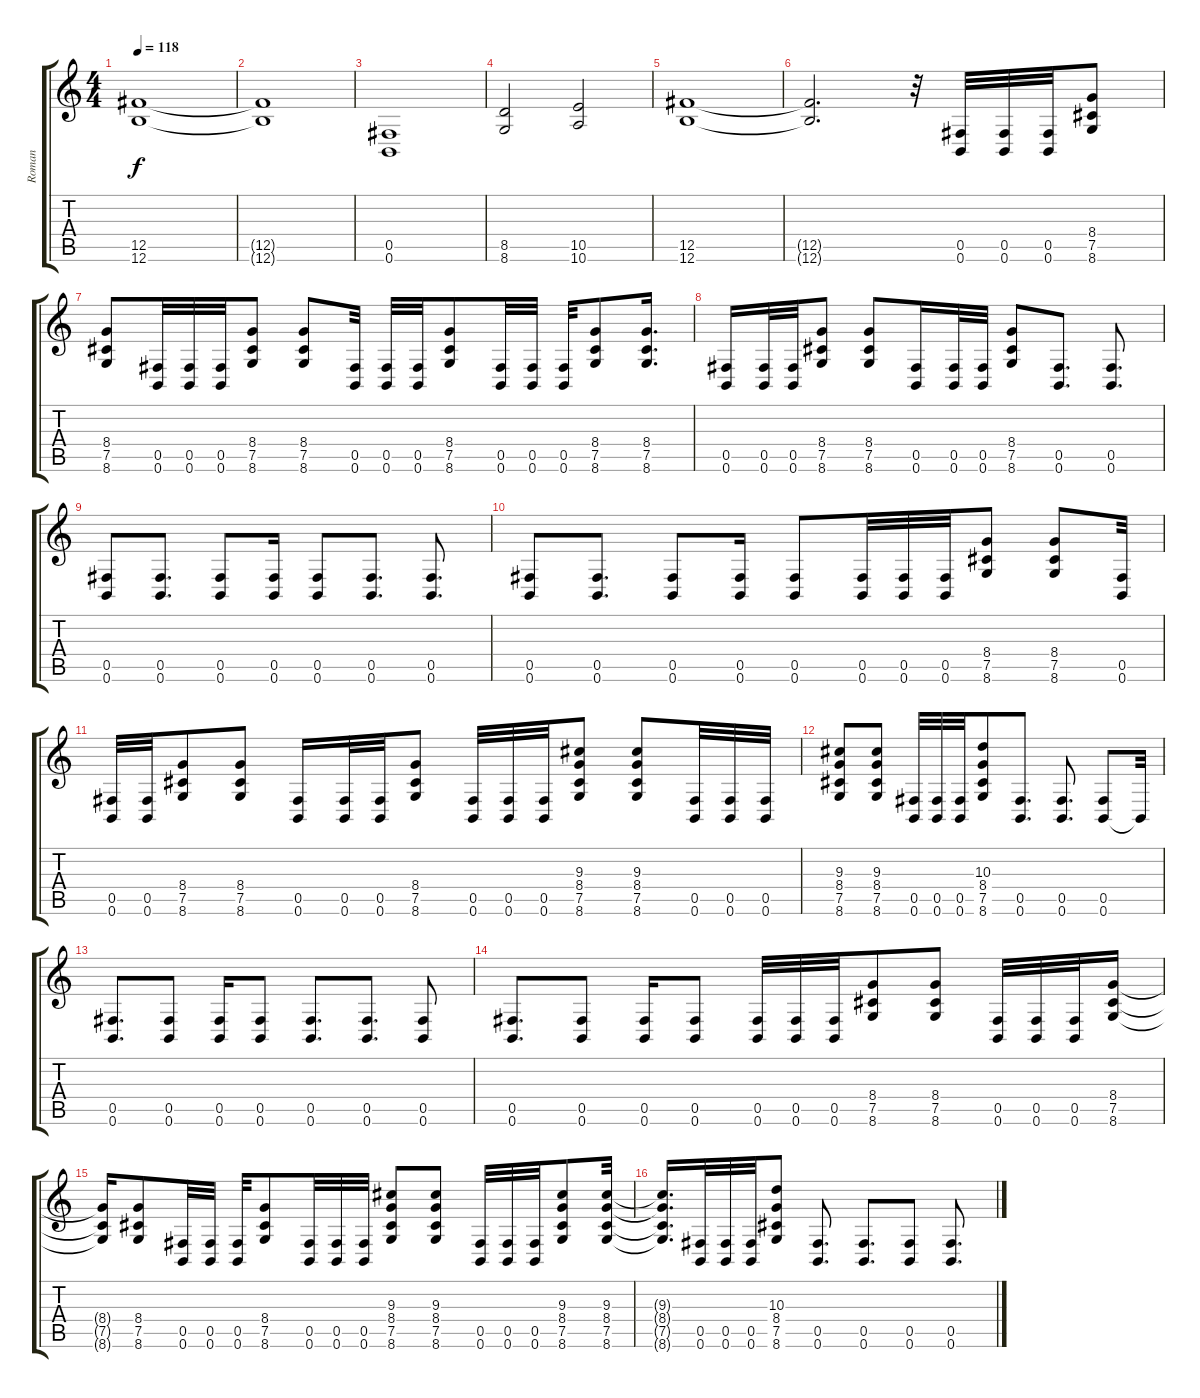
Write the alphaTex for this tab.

\track ("Roman" "Roman") {instrument overdrivenguitar}
\staff {score tabs}
\tuning (Db4 Ab3 E3 B2 Gb2 B1) {hide}
\ts (4 4)
\tempo 118
\clef g2
\ks c
(12.5 12.6).1{dy f} |
(12.5{t} 12.6{t}).1 |
(0.5 0.6).1 |
(8.5 8.6).2 (10.5 10.6).2 |
(12.5 12.6).1 |
(12.5{t} 12.6{t}).2{d} r.32 (0.5 0.6).32 (0.5 0.6).32 (0.5 0.6).32 (8.4 7.5 8.6).8 |
(8.4 7.5 8.6).8 (0.5 0.6).32 (0.5 0.6).32 (0.5 0.6).32 (8.4 7.5 8.6).8 (8.4 7.5 8.6).8 (0.5 0.6).32 (0.5 0.6).32 (0.5 0.6).32 (8.4 7.5 8.6).8 (0.5 0.6).32 (0.5 0.6).32 (0.5 0.6).32 (8.4 7.5 8.6).8 (8.4 7.5 8.6).16{d} |
(0.5 0.6).16 (0.5 0.6).32 (0.5 0.6).32 (8.4 7.5 8.6).8 (8.4 7.5 8.6).8 (0.5 0.6).16 (0.5 0.6).32 (0.5 0.6).32 (8.4 7.5 8.6).8 (0.5 0.6).8{d} (0.5 0.6).8{d} |
(0.5 0.6).8 (0.5 0.6).8{d} (0.5 0.6).8 (0.5 0.6).16 (0.5 0.6).8 (0.5 0.6).8{d} (0.5 0.6).8{d} |
(0.5 0.6).8 (0.5 0.6).8{d} (0.5 0.6).8 (0.5 0.6).16 (0.5 0.6).8 (0.5 0.6).32 (0.5 0.6).32 (0.5 0.6).32 (8.4 7.5 8.6).8 (8.4 7.5 8.6).8 (0.5 0.6).32 |
(0.5 0.6).32 (0.5 0.6).32 (8.4 7.5 8.6).8 (8.4 7.5 8.6).8 (0.5 0.6).16 (0.5 0.6).32 (0.5 0.6).32 (8.4 7.5 8.6).8 (0.5 0.6).32 (0.5 0.6).32 (0.5 0.6).32 (9.3 8.4 7.5 8.6).8 (9.3 8.4 7.5 8.6).8 (0.5 0.6).32 (0.5 0.6).32 (0.5 0.6).32 |
(9.3 8.4 7.5 8.6).8 (9.3 8.4 7.5 8.6).8 (0.5 0.6).32 (0.5 0.6).32 (0.5 0.6).32 (10.3 8.4 7.5 8.6).8 (0.5 0.6).8{d} (0.5 0.6).8{d} (0.5 0.6).8 0.6{t}.32 |
(0.5 0.6).8{d} (0.5 0.6).8 (0.5 0.6).16 (0.5 0.6).8 (0.5 0.6).8{d} (0.5 0.6).8{d} (0.5 0.6).8 |
(0.5 0.6).8{d} (0.5 0.6).8 (0.5 0.6).16 (0.5 0.6).8 (0.5 0.6).32 (0.5 0.6).32 (0.5 0.6).32 (8.4 7.5 8.6).8 (8.4 7.5 8.6).8 (0.5 0.6).32 (0.5 0.6).32 (0.5 0.6).32 (8.4 7.5 8.6).16 |
(8.4{t} 7.5{t} 8.6{t}).16 (8.4 7.5 8.6).8 (0.5 0.6).32 (0.5 0.6).32 (0.5 0.6).32 (8.4 7.5 8.6).8 (0.5 0.6).32 (0.5 0.6).32 (0.5 0.6).32 (9.3 8.4 7.5 8.6).8 (9.3 8.4 7.5 8.6).8 (0.5 0.6).32 (0.5 0.6).32 (0.5 0.6).32 (9.3 8.4 7.5 8.6).8 (9.3 8.4 7.5 8.6).32 |
(9.3{t} 8.4{t} 7.5{t} 8.6{t}).16{d} (0.5 0.6).32 (0.5 0.6).32 (0.5 0.6).32 (10.3 8.4 7.5 8.6).8 (0.5 0.6).8{d} (0.5 0.6).8{d} (0.5 0.6).8 (0.5 0.6).8{d}
